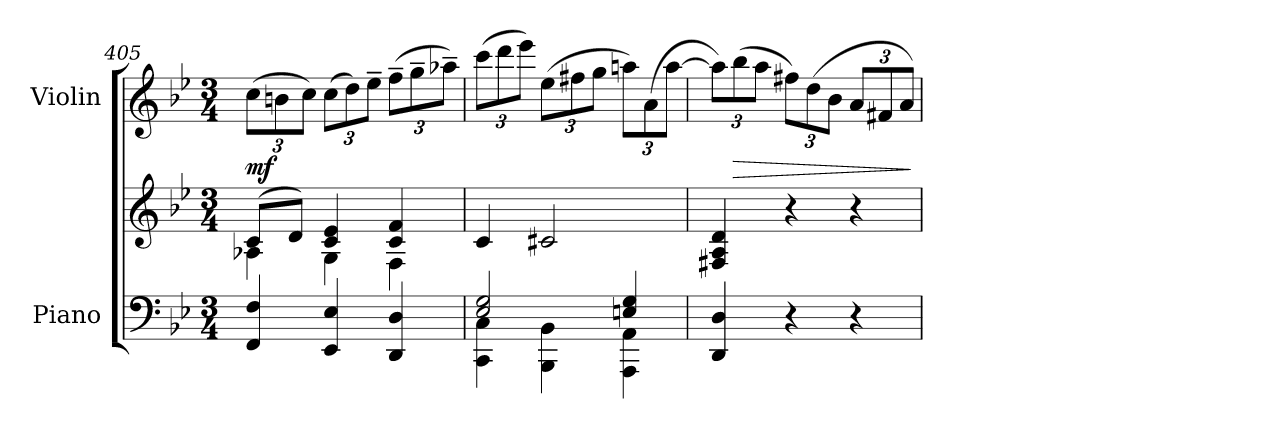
**kern	**kern	**kern	**dynam
*part2	*part2	*part1	*part1
*staff3	*staff2	*staff1	*staff1
*I"Piano	*	*I"Violin	*
*I'Pno.	*	*I'Vln.	*
*clefF4	*clefG2	*clefG2	*
*k[b-e-]	*k[b-e-]	*k[b-e-]	*
*M3/4	*M3/4	*M3/4	*
=405	=405	=405	=405
*	*^	*	*
*	*	*	*Xbrackettup	*
!	!	!	!	!LO:DY:b
4FF/ 4F/	(8c/L	4A-X\	(12cc\L	mf
.	.	.	12bn\	.
.	8d/J)	.	.	.
.	.	.	12cc\J)	.
4EE-/ 4E-/	4c/ 4e-/	4G\	(12cc\L	.
.	.	.	12dd\)	.
.	.	.	12ee-~\J	.
4DD/ 4D/	4c/ 4f/	4F\	(12ff~\L	.
.	.	.	12gg~\	.
.	.	.	12aa-X~\J)	.
*	*v	*v	*	*
!!LO:LB:g=z
=406	=406	=406	=406
*^	*	*	*
2E-/ 2G/	4CC\ 4C\	4c/	(12ccc\L	.
.	.	.	12ddd\	.
.	.	.	12eee-\J)	.
.	4BBB-\ 4BB-\	2c#X/	(12ee-\L	.
.	.	.	12ff#X\	.
.	.	.	12gg\J	.
4En/ 4G/	4AAA\ 4AA\	.	12aan\L)	.
.	.	.	(12a\	.
*	*	*	*MM50	*
.	.	.	[12aa\J	.
*v	*v	*	*	*
=407	=407	=407	=407
4DD/ 4D/	4F#X/ 4A/ 4d/	12aa\L])	.
*	*	*MM60	*
!	!	!	!LO:HP:b
.	.	(12bb-\	>
.	.	12aa\J	.
*	*	*MM55	*
4r	4r	12ff#X\L)	.
.	.	(12dd\	.
.	.	12b-\J	.
4r	4r	12a/L	.
*	*	*MM50	*
.	.	12f#X/	.
.	.	12a/J)	.
.	.	.	]
=	=	=	=
*-	*-	*-	*-
